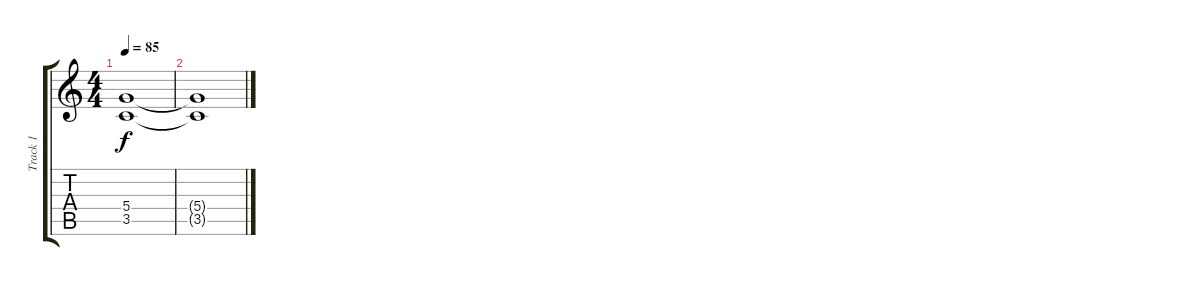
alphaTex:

\track ("Track 1" "Track 1") {instrument electricguitarjazz}
\staff {score tabs}
\tuning (E4 B3 G3 D3 A2 E2) {hide}
\ts (4 4)
\tempo 85
\clef g2
\ks c
(5.4 3.5).1{dy f} |
(5.4{t} 3.5{t}).1
